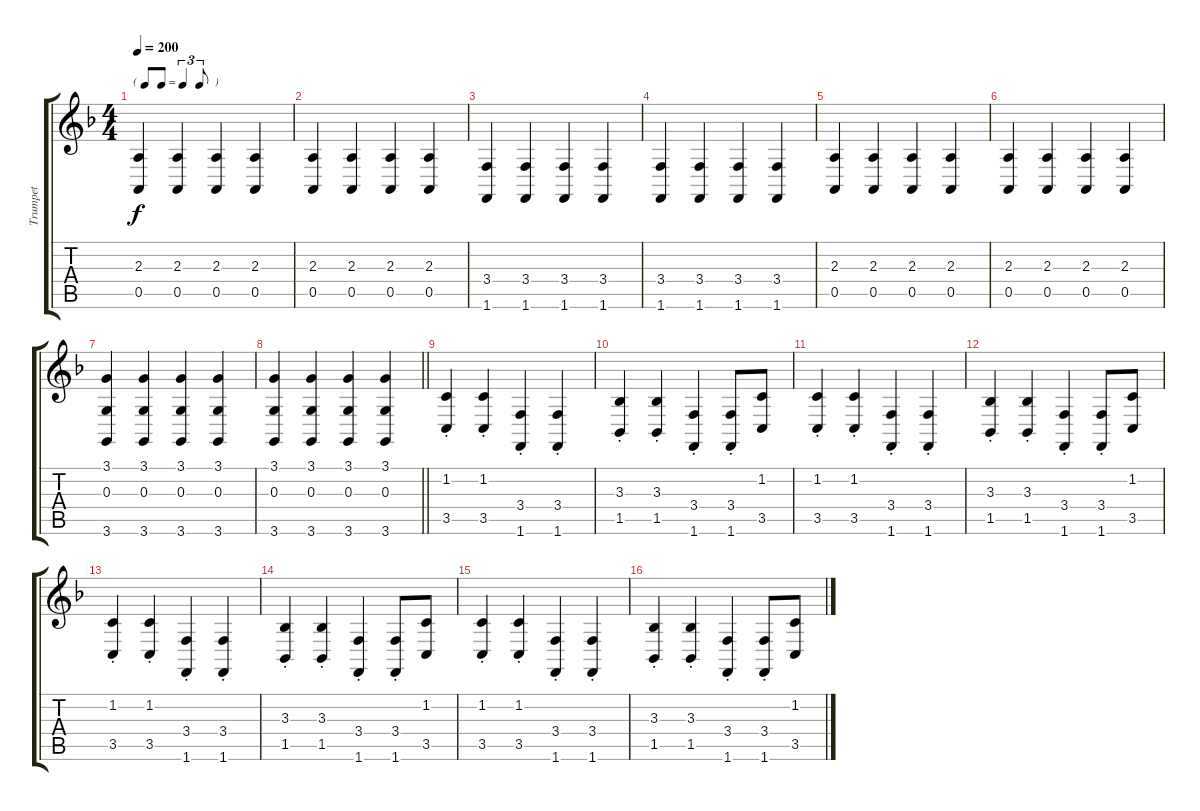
\track ("Trumpet" "Trumpet") {instrument trumpet}
\staff {score tabs}
\tuning (E4 B3 G3 D3 A2 E2) {hide}
\ts (4 4)
\tf triplet8th
\tempo 200
\clef g2
\ks f
(2.3 0.5).4{dy f} (2.3 0.5).4 (2.3 0.5).4 (2.3 0.5).4 |
(2.3 0.5).4 (2.3 0.5).4 (2.3 0.5).4 (2.3 0.5).4 |
(3.4 1.6).4 (3.4 1.6).4 (3.4 1.6).4 (3.4 1.6).4 |
(3.4 1.6).4 (3.4 1.6).4 (3.4 1.6).4 (3.4 1.6).4 |
(2.3 0.5).4 (2.3 0.5).4 (2.3 0.5).4 (2.3 0.5).4 |
(2.3 0.5).4 (2.3 0.5).4 (2.3 0.5).4 (2.3 0.5).4 |
(3.1 0.3 3.6).4 (3.1 0.3 3.6).4 (3.1 0.3 3.6).4 (3.1 0.3 3.6).4 |
\barLineRight lightlight
(3.1 0.3 3.6).4 (3.1 0.3 3.6).4 (3.1 0.3 3.6).4 (3.1 0.3 3.6).4 |
(1.2{st} 3.5{st}).4 (1.2{st} 3.5{st}).4 (3.4{st} 1.6{st}).4 (3.4{st} 1.6{st}).4 |
(3.3{st} 1.5{st}).4 (3.3{st} 1.5{st}).4 (3.4{st} 1.6{st}).4 (3.4{st} 1.6{st}).8 (1.2 3.5).8 |
(1.2{st} 3.5{st}).4 (1.2{st} 3.5{st}).4 (3.4{st} 1.6{st}).4 (3.4{st} 1.6{st}).4 |
(3.3{st} 1.5{st}).4 (3.3{st} 1.5{st}).4 (3.4{st} 1.6{st}).4 (3.4{st} 1.6{st}).8 (1.2 3.5).8 |
(1.2{st} 3.5{st}).4 (1.2{st} 3.5{st}).4 (3.4{st} 1.6{st}).4 (3.4{st} 1.6{st}).4 |
(3.3{st} 1.5{st}).4 (3.3{st} 1.5{st}).4 (3.4{st} 1.6{st}).4 (3.4{st} 1.6{st}).8 (1.2 3.5).8 |
(1.2{st} 3.5{st}).4 (1.2{st} 3.5{st}).4 (3.4{st} 1.6{st}).4 (3.4{st} 1.6{st}).4 |
(3.3{st} 1.5{st}).4 (3.3{st} 1.5{st}).4 (3.4{st} 1.6{st}).4 (3.4{st} 1.6{st}).8 (1.2 3.5).8
